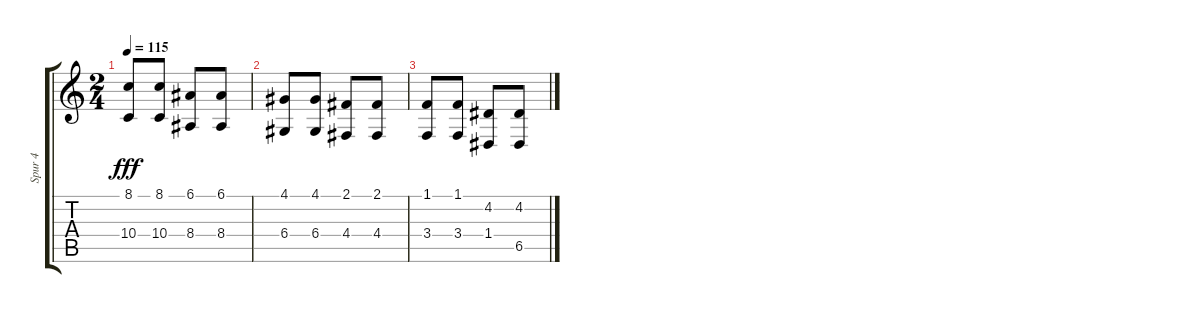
\track ("Spur 4" "Spur 4") {instrument brasssection}
\staff {score tabs}
\tuning (E4 B3 G3 D3 A2 E2) {hide}
\ts (2 4)
\tempo 115
\clef g2
\ks c
(8.1 10.4).8{dy fff} (8.1 10.4).8 (6.1 8.4).8 (6.1 8.4).8 |
(4.1 6.4).8 (4.1 6.4).8 (2.1 4.4).8 (2.1 4.4).8 |
(1.1 3.4).8 (1.1 3.4).8 (4.2 1.4).8 (4.2 6.5).8
